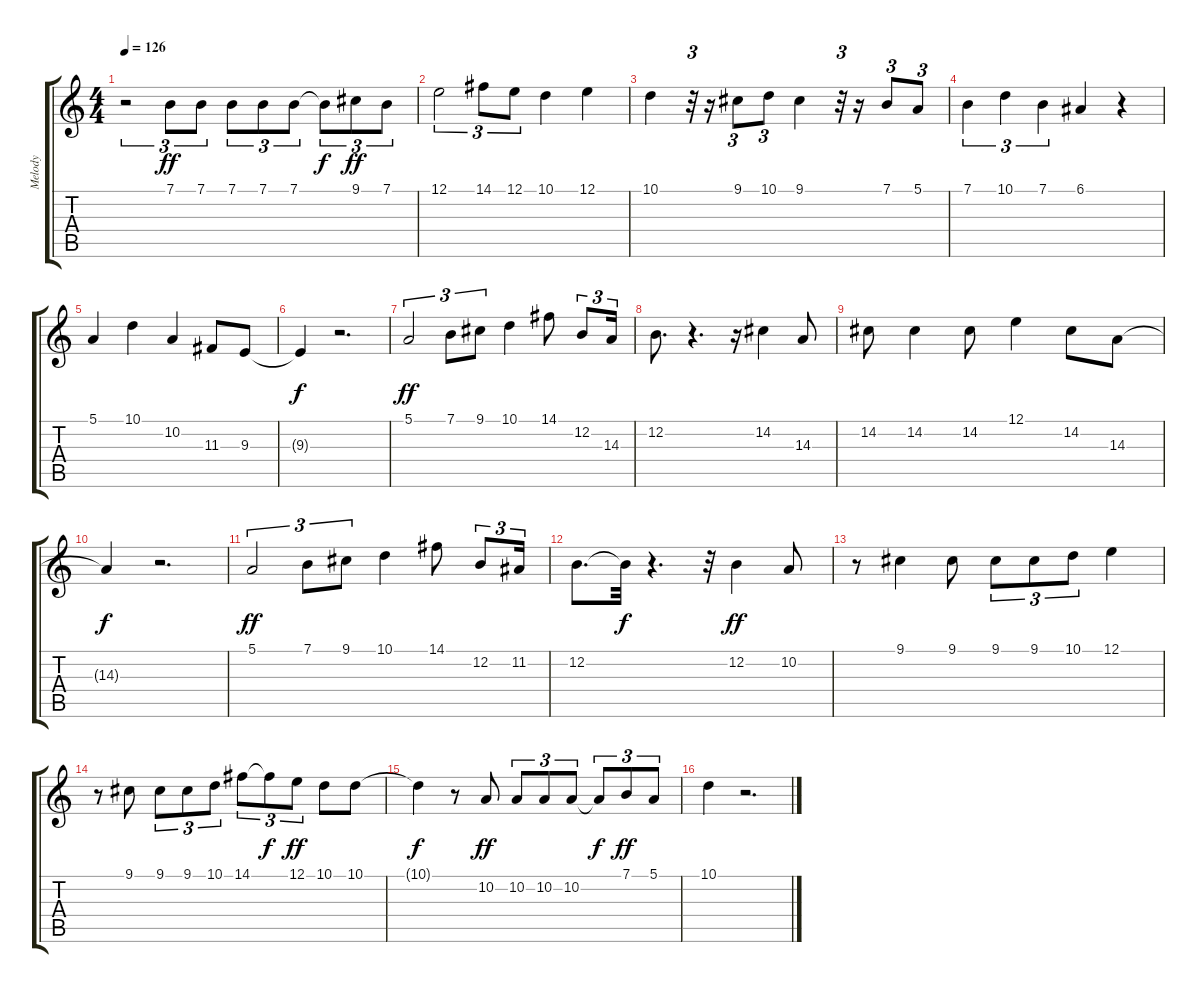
\track ("Melody" "Melody") {instrument flute}
\staff {score tabs}
\tuning (E4 B3 G3 D3 A2 E2) {hide}
\ts (4 4)
\tempo 126
\clef g2
\ks c
r.2{tu (3 2) dy f} 7.1.8{tu (3 2) dy ff} 7.1.8{tu (3 2)} 7.1.8{tu (3 2)} 7.1.8{tu (3 2)} 7.1.8{tu (3 2)} 7.1{t}.8{tu (3 2) dy f} 9.1.8{tu (3 2) dy ff} 7.1.8{tu (3 2)} |
12.1.2{tu (3 2)} 14.1.8{tu (3 2)} 12.1.8{tu (3 2)} 10.1.4 12.1.4 |
10.1.4 r.32{tu (3 2)} r.16 9.1.8{tu (3 2)} 10.1.8{tu (3 2)} 9.1.4 r.32{tu (3 2)} r.16 7.1.8{tu (3 2)} 5.1.8{tu (3 2)} |
7.1.4{tu (3 2)} 10.1.4{tu (3 2)} 7.1.4{tu (3 2)} 6.1.4 r.4 |
5.1.4 10.1.4 10.2.4 11.3.8 9.3.8 |
9.3{t}.4{dy f} r.2{d} |
5.1.2{tu (3 2) dy ff} 7.1.8{tu (3 2)} 9.1.8{tu (3 2)} 10.1.4 14.1.8 12.2.8{tu (3 2)} 14.3.16{tu (3 2)} |
12.2.8{d} r.4{d} r.16 14.2.4 14.3.8 |
14.2.8 14.2.4 14.2.8 12.1.4 14.2.8 14.3.8 |
14.3{t}.4{dy f} r.2{d} |
5.1.2{tu (3 2) dy ff} 7.1.8{tu (3 2)} 9.1.8{tu (3 2)} 10.1.4 14.1.8 12.2.8{tu (3 2)} 11.2.16{tu (3 2)} |
12.2.8{d} 12.2{t}.32{dy f} r.4{d} r.32 12.2.4{dy ff} 10.2.8 |
r.8 9.1.4 9.1.8 9.1.8{tu (3 2)} 9.1.8{tu (3 2)} 10.1.8{tu (3 2)} 12.1.4 |
r.8 9.1.8 9.1.8{tu (3 2)} 9.1.8{tu (3 2)} 10.1.8{tu (3 2)} 14.1.8{tu (3 2)} 14.1{t}.8{tu (3 2) dy f} 12.1.8{tu (3 2) dy ff} 10.1.8 10.1.8 |
10.1{t}.4{dy f} r.8 10.2.8{dy ff} 10.2.8{tu (3 2)} 10.2.8{tu (3 2)} 10.2.8{tu (3 2)} 10.2{t}.8{tu (3 2) dy f} 7.1.8{tu (3 2) dy ff} 5.1.8{tu (3 2)} |
10.1.4 r.2{d}
